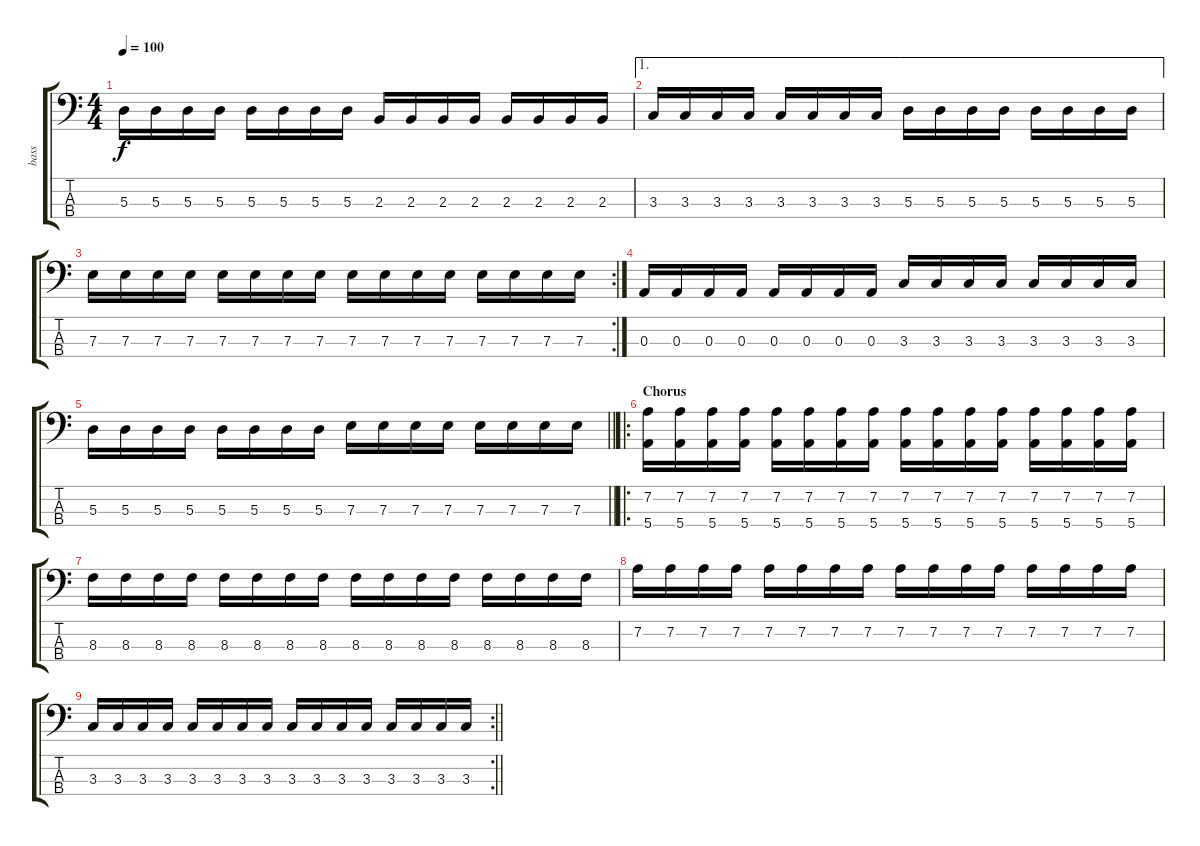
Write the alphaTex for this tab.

\track ("bass" "bass") {instrument electricbassfinger}
\staff {score tabs}
\tuning (G2 D2 A1 E1) {hide}
\ts (4 4)
\tempo 100
\clef f4
\ks c
5.3.16{dy f} 5.3.16 5.3.16 5.3.16 5.3.16 5.3.16 5.3.16 5.3.16 2.3.16 2.3.16 2.3.16 2.3.16 2.3.16 2.3.16 2.3.16 2.3.16 |
\ae 1
3.3.16 3.3.16 3.3.16 3.3.16 3.3.16 3.3.16 3.3.16 3.3.16 5.3.16 5.3.16 5.3.16 5.3.16 5.3.16 5.3.16 5.3.16 5.3.16 |
\rc 2
7.3.16 7.3.16 7.3.16 7.3.16 7.3.16 7.3.16 7.3.16 7.3.16 7.3.16 7.3.16 7.3.16 7.3.16 7.3.16 7.3.16 7.3.16 7.3.16 |
0.3.16 0.3.16 0.3.16 0.3.16 0.3.16 0.3.16 0.3.16 0.3.16 3.3.16 3.3.16 3.3.16 3.3.16 3.3.16 3.3.16 3.3.16 3.3.16 |
\barLineRight lightlight
5.3.16 5.3.16 5.3.16 5.3.16 5.3.16 5.3.16 5.3.16 5.3.16 7.3.16 7.3.16 7.3.16 7.3.16 7.3.16 7.3.16 7.3.16 7.3.16 |
\ro
\section ("" "Chorus")
(7.2 5.4).16 (7.2 5.4).16 (7.2 5.4).16 (7.2 5.4).16 (7.2 5.4).16 (7.2 5.4).16 (7.2 5.4).16 (7.2 5.4).16 (7.2 5.4).16 (7.2 5.4).16 (7.2 5.4).16 (7.2 5.4).16 (7.2 5.4).16 (7.2 5.4).16 (7.2 5.4).16 (7.2 5.4).16 |
8.3.16 8.3.16 8.3.16 8.3.16 8.3.16 8.3.16 8.3.16 8.3.16 8.3.16 8.3.16 8.3.16 8.3.16 8.3.16 8.3.16 8.3.16 8.3.16 |
7.2.16 7.2.16 7.2.16 7.2.16 7.2.16 7.2.16 7.2.16 7.2.16 7.2.16 7.2.16 7.2.16 7.2.16 7.2.16 7.2.16 7.2.16 7.2.16 |
\rc 2
\barLineRight lightlight
3.3.16 3.3.16 3.3.16 3.3.16 3.3.16 3.3.16 3.3.16 3.3.16 3.3.16 3.3.16 3.3.16 3.3.16 3.3.16 3.3.16 3.3.16 3.3.16
